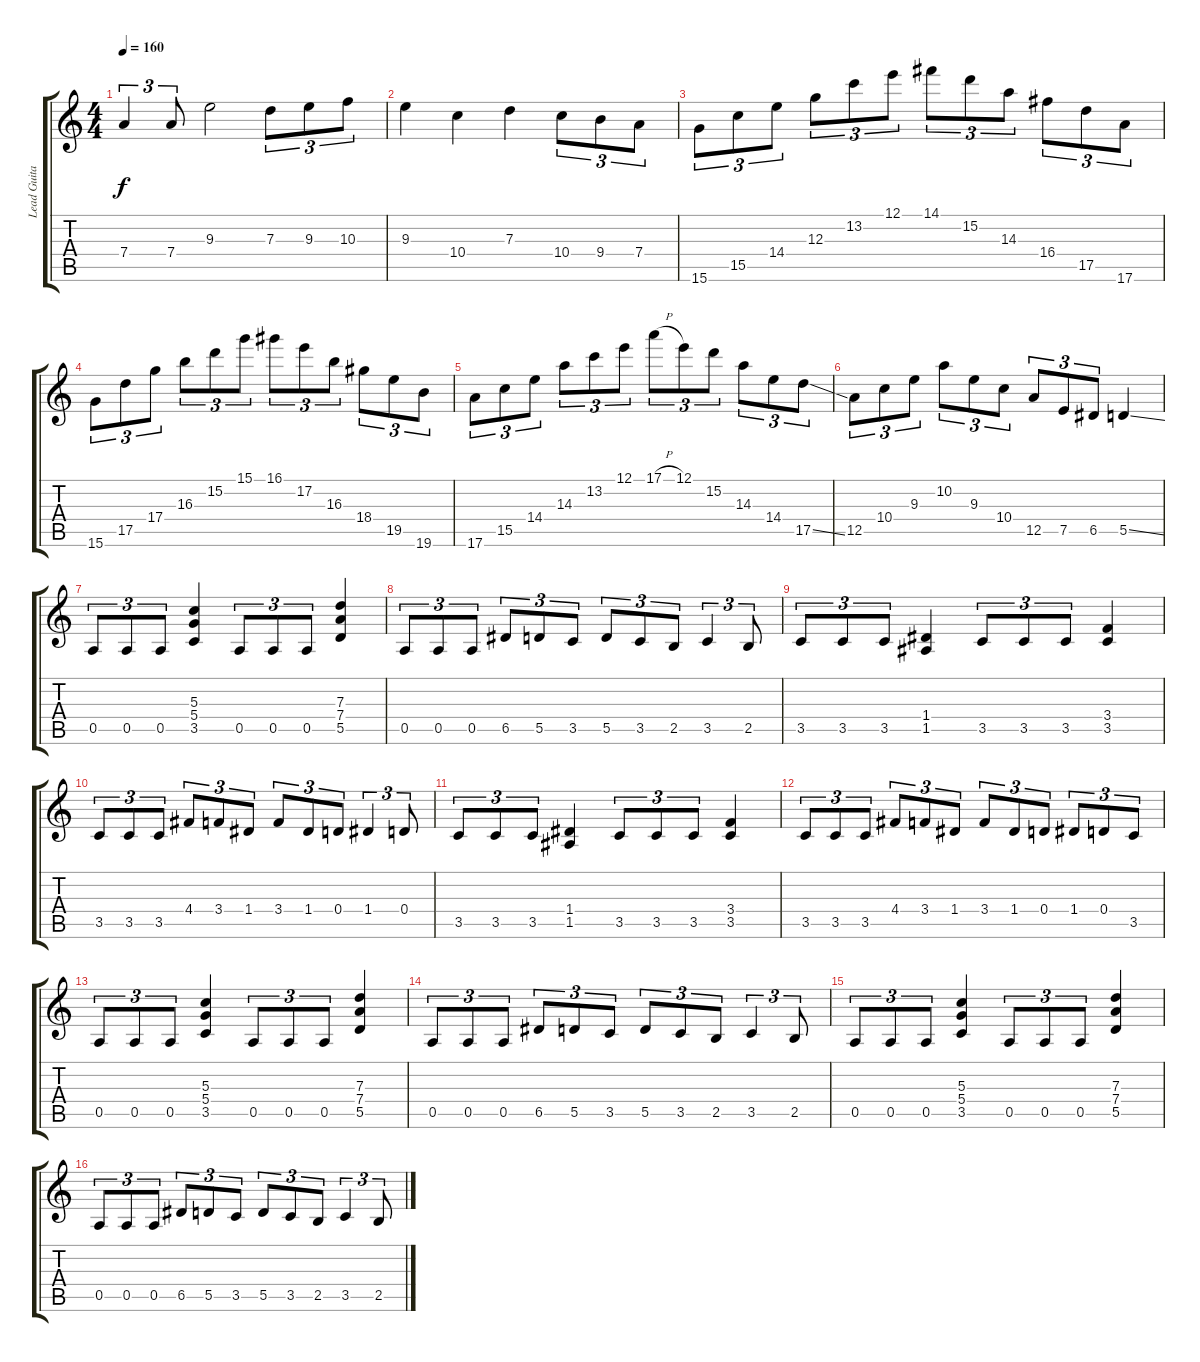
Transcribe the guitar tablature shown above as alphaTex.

\track ("Lead Guitar" "Lead Guita") {instrument distortionguitar}
\staff {score tabs}
\tuning (E4 B3 G3 D3 A2 E2) {hide}
\ts (4 4)
\tempo 160
\clef g2
\ks c
7.4.4{tu (3 2) dy f} 7.4.8{tu (3 2)} 9.3.2 7.3.8{tu (3 2)} 9.3.8{tu (3 2)} 10.3.8{tu (3 2)} |
9.3.4 10.4.4 7.3.4 10.4.8{tu (3 2)} 9.4.8{tu (3 2)} 7.4.8{tu (3 2)} |
15.6.8{tu (3 2)} 15.5.8{tu (3 2)} 14.4.8{tu (3 2)} 12.3.8{tu (3 2)} 13.2.8{tu (3 2)} 12.1.8{tu (3 2)} 14.1.8{tu (3 2)} 15.2.8{tu (3 2)} 14.3.8{tu (3 2)} 16.4.8{tu (3 2)} 17.5.8{tu (3 2)} 17.6.8{tu (3 2)} |
15.6.8{tu (3 2)} 17.5.8{tu (3 2)} 17.4.8{tu (3 2)} 16.3.8{tu (3 2)} 15.2.8{tu (3 2)} 15.1.8{tu (3 2)} 16.1.8{tu (3 2)} 17.2.8{tu (3 2)} 16.3.8{tu (3 2)} 18.4.8{tu (3 2)} 19.5.8{tu (3 2)} 19.6.8{tu (3 2)} |
17.6.8{tu (3 2)} 15.5.8{tu (3 2)} 14.4.8{tu (3 2)} 14.3.8{tu (3 2)} 13.2.8{tu (3 2)} 12.1.8{tu (3 2)} 17.1{h}.8{tu (3 2)} 12.1.8{tu (3 2)} 15.2.8{tu (3 2)} 14.3.8{tu (3 2)} 14.4.8{tu (3 2)} 17.5{ss}.8{tu (3 2)} |
12.5.8{tu (3 2)} 10.4.8{tu (3 2)} 9.3.8{tu (3 2)} 10.2.8{tu (3 2)} 9.3.8{tu (3 2)} 10.4.8{tu (3 2)} 12.5.8{tu (3 2)} 7.5.8{tu (3 2)} 6.5.8{tu (3 2)} 5.5{ss}.4 |
0.5.8{tu (3 2)} 0.5.8{tu (3 2)} 0.5.8{tu (3 2)} (5.3 5.4 3.5).4 0.5.8{tu (3 2)} 0.5.8{tu (3 2)} 0.5.8{tu (3 2)} (7.3 7.4 5.5).4 |
0.5.8{tu (3 2)} 0.5.8{tu (3 2)} 0.5.8{tu (3 2)} 6.5.8{tu (3 2)} 5.5.8{tu (3 2)} 3.5.8{tu (3 2)} 5.5.8{tu (3 2)} 3.5.8{tu (3 2)} 2.5.8{tu (3 2)} 3.5.4{tu (3 2)} 2.5.8{tu (3 2)} |
3.5.8{tu (3 2)} 3.5.8{tu (3 2)} 3.5.8{tu (3 2)} (1.4 1.5).4 3.5.8{tu (3 2)} 3.5.8{tu (3 2)} 3.5.8{tu (3 2)} (3.4 3.5).4 |
3.5.8{tu (3 2)} 3.5.8{tu (3 2)} 3.5.8{tu (3 2)} 4.4.8{tu (3 2)} 3.4.8{tu (3 2)} 1.4.8{tu (3 2)} 3.4.8{tu (3 2)} 1.4.8{tu (3 2)} 0.4.8{tu (3 2)} 1.4.4{tu (3 2)} 0.4.8{tu (3 2)} |
3.5.8{tu (3 2)} 3.5.8{tu (3 2)} 3.5.8{tu (3 2)} (1.4 1.5).4 3.5.8{tu (3 2)} 3.5.8{tu (3 2)} 3.5.8{tu (3 2)} (3.4 3.5).4 |
3.5.8{tu (3 2)} 3.5.8{tu (3 2)} 3.5.8{tu (3 2)} 4.4.8{tu (3 2)} 3.4.8{tu (3 2)} 1.4.8{tu (3 2)} 3.4.8{tu (3 2)} 1.4.8{tu (3 2)} 0.4.8{tu (3 2)} 1.4.8{tu (3 2)} 0.4.8{tu (3 2)} 3.5.8{tu (3 2)} |
0.5.8{tu (3 2)} 0.5.8{tu (3 2)} 0.5.8{tu (3 2)} (5.3 5.4 3.5).4 0.5.8{tu (3 2)} 0.5.8{tu (3 2)} 0.5.8{tu (3 2)} (7.3 7.4 5.5).4 |
0.5.8{tu (3 2)} 0.5.8{tu (3 2)} 0.5.8{tu (3 2)} 6.5.8{tu (3 2)} 5.5.8{tu (3 2)} 3.5.8{tu (3 2)} 5.5.8{tu (3 2)} 3.5.8{tu (3 2)} 2.5.8{tu (3 2)} 3.5.4{tu (3 2)} 2.5.8{tu (3 2)} |
0.5.8{tu (3 2)} 0.5.8{tu (3 2)} 0.5.8{tu (3 2)} (5.3 5.4 3.5).4 0.5.8{tu (3 2)} 0.5.8{tu (3 2)} 0.5.8{tu (3 2)} (7.3 7.4 5.5).4 |
0.5.8{tu (3 2)} 0.5.8{tu (3 2)} 0.5.8{tu (3 2)} 6.5.8{tu (3 2)} 5.5.8{tu (3 2)} 3.5.8{tu (3 2)} 5.5.8{tu (3 2)} 3.5.8{tu (3 2)} 2.5.8{tu (3 2)} 3.5.4{tu (3 2)} 2.5.8{tu (3 2)}
